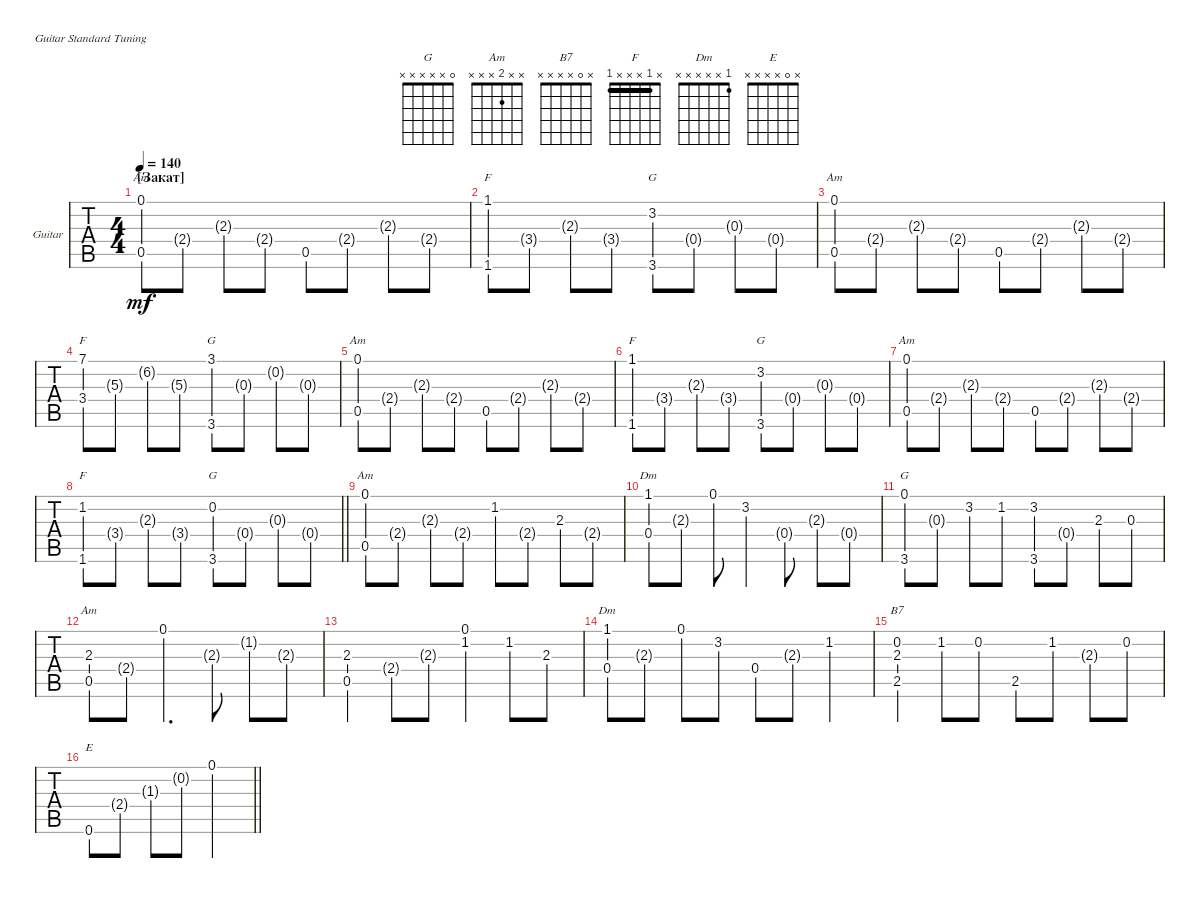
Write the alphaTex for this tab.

\bracketExtendMode groupsimilarinstruments
\firstSystemTrackNameOrientation horizontal
\otherSystemsTrackNameOrientation horizontal
\track ("" "Guitar") {instrument acousticguitarsteel}
\staff {tabs}
\tuning (E4 B3 G3 D3 A2 E2)
\chord ("G" x 0 x x x 3)
\chord ("Am" 0 x x x x x)
\chord ("B7" x 0 x x x x)
\chord ("Am" 0 x x x 0 x)
\chord ("F" 1 x x 3 x x)
\chord ("G" x 3 x x x 3) {barre 3}
\chord ("F" 7 x x 3 x x) {firstfret 3}
\chord ("G" 3 x 0 x x x)
\chord ("F" x 1 x x x 1) {barre 1}
\chord ("Dm" 1 x x x x x)
\chord ("G" 0 x x x x x)
\chord ("Am" x x 2 x x x)
\chord ("E" x 0 x x x x)
\ts (4 4)
\section ("" "[Закат]")
\tempo 140
\clef g2
\ks c
(0.5 0.1).8{ch "Am" dy mf} 2.4{g}.8 2.3{g}.8 2.4{g}.8 0.5.8 2.4{g}.8 2.3{g}.8 2.4{g}.8 |
(1.1 1.6).8{ch "F"} 3.4{g}.8 2.3{g}.8 3.4{g}.8 (3.2 3.6).8{ch "G"} 0.4{g}.8 0.3{g}.8 0.4{g}.8 |
(0.5 0.1).8{ch "Am"} 2.4{g}.8 2.3{g}.8 2.4{g}.8 0.5.8 2.4{g}.8 2.3{g}.8 2.4{g}.8 |
(3.4 7.1).8{ch "F"} 5.3{g}.8 6.2{g}.8 5.3{g}.8 (3.1 3.6).8{ch "G"} 0.3{g}.8 0.2{g}.8 0.3{g}.8 |
(0.5 0.1).8{ch "Am"} 2.4{g}.8 2.3{g}.8 2.4{g}.8 0.5.8 2.4{g}.8 2.3{g}.8 2.4{g}.8 |
(1.1 1.6).8{ch "F"} 3.4{g}.8 2.3{g}.8 3.4{g}.8 (3.2 3.6).8{ch "G"} 0.4{g}.8 0.3{g}.8 0.4{g}.8 |
(0.5 0.1).8{ch "Am"} 2.4{g}.8 2.3{g}.8 2.4{g}.8 0.5.8 2.4{g}.8 2.3{g}.8 2.4{g}.8 |
\barLineRight lightlight
(1.2 1.6).8{ch "F"} 3.4{g}.8 2.3{g}.8 3.4{g}.8 (0.2 3.6).8{ch "G"} 0.4{g}.8 0.3{g}.8 0.4{g}.8 |
(0.1 0.5).8{ch "Am"} 2.4{g}.8 2.3{g}.8 2.4{g}.8 1.2.8 2.4{g}.8 2.3.8 2.4{g}.8 |
(1.1 0.4).8{ch "Dm"} 2.3{g}.8 0.1.8 3.2.4 0.4{g}.8 2.3{g}.8 0.4{g}.8 |
(0.1 3.6).8{ch "G"} 0.3{g}.8 3.2.8 1.2.8 (3.2 3.6).8 0.4{g}.8 2.3.8 0.3.8 |
(2.3 0.5).8{ch "Am"} 2.4{g}.8 0.1.4{d} 2.3{g}.8 1.2{g}.8 2.3{g}.8 |
(2.3 0.5).4 2.4{g}.8 2.3{g}.8 (0.1 1.2).4 1.2.8 2.3.8 |
(1.1 0.4).8{ch "Dm"} 2.3{g}.8 0.1.8 3.2.8 0.4.8 2.3{g}.8 1.2.4 |
(0.2 2.5 2.3).4{ch "B7"} 1.2.8 0.2.8 2.5.8 1.2.8 2.3{g}.8 0.2.8 |
\barLineRight lightlight
0.6.8{ch "E"} 2.4{g}.8 1.3{g}.8 0.2{g}.8 0.1.2
